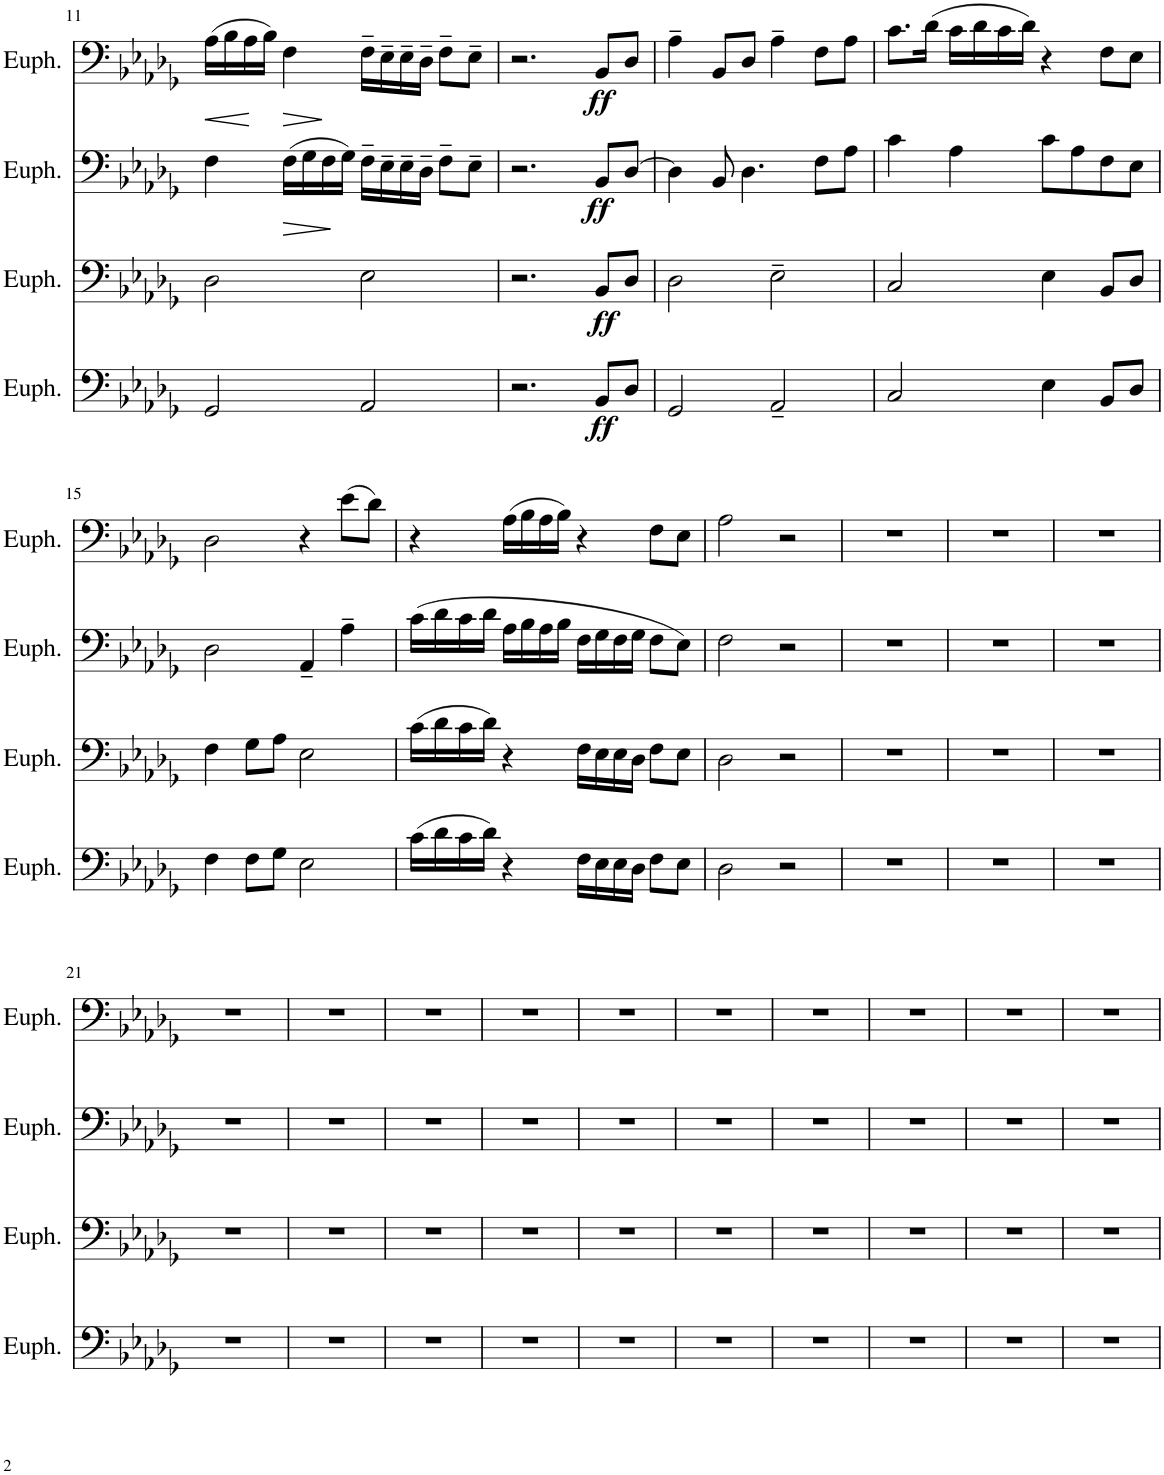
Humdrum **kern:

**kern	**dynam	**kern	**dynam	**kern	**dynam	**kern	**dynam
*part4	*part4	*part3	*part3	*part2	*part2	*part1	*part1
*staff4	*staff4	*staff3	*staff3	*staff2	*staff2	*staff1	*staff1
*I"Euphonium	*	*I"Euphonium	*	*I"Euphonium	*	*I"Euphonium	*
*I'Euph.	*	*I'Euph.	*	*I'Euph.	*	*I'Euph.	*
!!LO:PB:g=z
*clefF4	*	*clefF4	*	*clefF4	*	*clefF4	*
*k[b-e-a-d-g-]	*	*k[b-e-a-d-g-]	*	*k[b-e-a-d-g-]	*	*k[b-e-a-d-g-]	*
*M4/4	*	*M4/4	*	*M4/4	*	*M4/4	*
=11	=11	=11	=11	=11	=11	=11	=11
!	!	!	!	!	!	!	!LO:HP:b
2GG-/	.	2D-\	.	4F\	.	(16A-\LL	<
.	.	.	.	.	.	16B-\	.
.	.	.	.	.	.	16A-\	.
.	.	.	.	.	.	16B-\JJ)	.
!	!	!	!	!	!LO:HP:b	!	!LO:HP:b
.	.	.	.	(16F\LL	>	4F\	>
.	.	.	.	16G-\	.	.	.
.	.	.	.	16F\	.	.	.
.	.	.	.	16G-\JJ)	.	.	.
2AA-/	.	2E-\	.	16F~\LL	.	16F~\LL	.
.	.	.	.	16E-~\	.	16E-~\	.
.	.	.	.	16E-~\	.	16E-~\	.
.	.	.	.	16D-~\JJ	.	16D-~\JJ	.
.	.	.	.	8F~\L	.	8F~\L	.
.	.	.	.	8E-~\J	.	8E-~\J	.
.	.	.	.	.	]	.	[ ]
=12	=12	=12	=12	=12	=12	=12	=12
2.r	.	2.r	.	2.r	.	2.r	.
!	!LO:DY:b	!	!LO:DY:b	!	!LO:DY:b	!	!LO:DY:b
8BB-/L	ff	8BB-/L	ff	8BB-/L	ff	8BB-/L	ff
8D-/J	.	8D-/J	.	[8D-/J	.	8D-/J	.
=13	=13	=13	=13	=13	=13	=13	=13
2GG-/	.	2D-\	.	4D-\]	.	4A-~\	.
.	.	.	.	8BB-/	.	8BB-/L	.
.	.	.	.	4.D-\	.	8D-/J	.
2AA-~/	.	2E-~\	.	.	.	4A-~\	.
.	.	.	.	8F\L	.	8F\L	.
.	.	.	.	8A-\J	.	8A-\J	.
=14	=14	=14	=14	=14	=14	=14	=14
2C/	.	2C/	.	4c\	.	8.c\L	.
.	.	.	.	.	.	(16d-\Jk	.
.	.	.	.	4A-\	.	16c\LL	.
.	.	.	.	.	.	16d-\	.
.	.	.	.	.	.	16c\	.
.	.	.	.	.	.	16d-\JJ)	.
4E-\	.	4E-\	.	8c\L	.	4r	.
.	.	.	.	8A-\	.	.	.
8BB-/L	.	8BB-/L	.	8F\	.	8F\L	.
8D-/J	.	8D-/J	.	8E-\J	.	8E-\J	.
!!LO:LB:g=z
=15	=15	=15	=15	=15	=15	=15	=15
4F\	.	4F\	.	2D-\	.	2D-\	.
8F\L	.	8G-\L	.	.	.	.	.
8G-\J	.	8A-\J	.	.	.	.	.
2E-\	.	2E-\	.	4AA-~/	.	4r	.
.	.	.	.	4A-~\	.	(8e-\L	.
.	.	.	.	.	.	8d-\J)	.
=16	=16	=16	=16	=16	=16	=16	=16
(16c\LL	.	(16c\LL	.	(16c\LL	.	4r	.
16d-\	.	16d-\	.	16d-\	.	.	.
16c\	.	16c\	.	16c\	.	.	.
16d-\JJ)	.	16d-\JJ)	.	16d-\JJ	.	.	.
4r	.	4r	.	16A-\LL	.	(16A-\LL	.
.	.	.	.	16B-\	.	16B-\	.
.	.	.	.	16A-\	.	16A-\	.
.	.	.	.	16B-\JJ	.	16B-\JJ)	.
16F\LL	.	16F\LL	.	16F\LL	.	4r	.
16E-\	.	16E-\	.	16G-\	.	.	.
16E-\	.	16E-\	.	16F\	.	.	.
16D-\JJ	.	16D-\JJ	.	16G-\JJ	.	.	.
8F\L	.	8F\L	.	8F\L	.	8F\L	.
8E-\J	.	8E-\J	.	8E-\J)	.	8E-\J	.
=17	=17	=17	=17	=17	=17	=17	=17
2D-\	.	2D-\	.	2F\	.	2A-\	.
2r	.	2r	.	2r	.	2r	.
=18	=18	=18	=18	=18	=18	=18	=18
1r	.	1r	.	1r	.	1r	.
=19	=19	=19	=19	=19	=19	=19	=19
1r	.	1r	.	1r	.	1r	.
=20	=20	=20	=20	=20	=20	=20	=20
1r	.	1r	.	1r	.	1r	.
!!LO:LB:g=z
=21	=21	=21	=21	=21	=21	=21	=21
1r	.	1r	.	1r	.	1r	.
=22	=22	=22	=22	=22	=22	=22	=22
1r	.	1r	.	1r	.	1r	.
=23	=23	=23	=23	=23	=23	=23	=23
1r	.	1r	.	1r	.	1r	.
=24	=24	=24	=24	=24	=24	=24	=24
1r	.	1r	.	1r	.	1r	.
=25	=25	=25	=25	=25	=25	=25	=25
1r	.	1r	.	1r	.	1r	.
=26	=26	=26	=26	=26	=26	=26	=26
1r	.	1r	.	1r	.	1r	.
=27	=27	=27	=27	=27	=27	=27	=27
1r	.	1r	.	1r	.	1r	.
=28	=28	=28	=28	=28	=28	=28	=28
1r	.	1r	.	1r	.	1r	.
=29	=29	=29	=29	=29	=29	=29	=29
1r	.	1r	.	1r	.	1r	.
=30	=30	=30	=30	=30	=30	=30	=30
1r	.	1r	.	1r	.	1r	.
=	=	=	=	=	=	=	=
*-	*-	*-	*-	*-	*-	*-	*-
